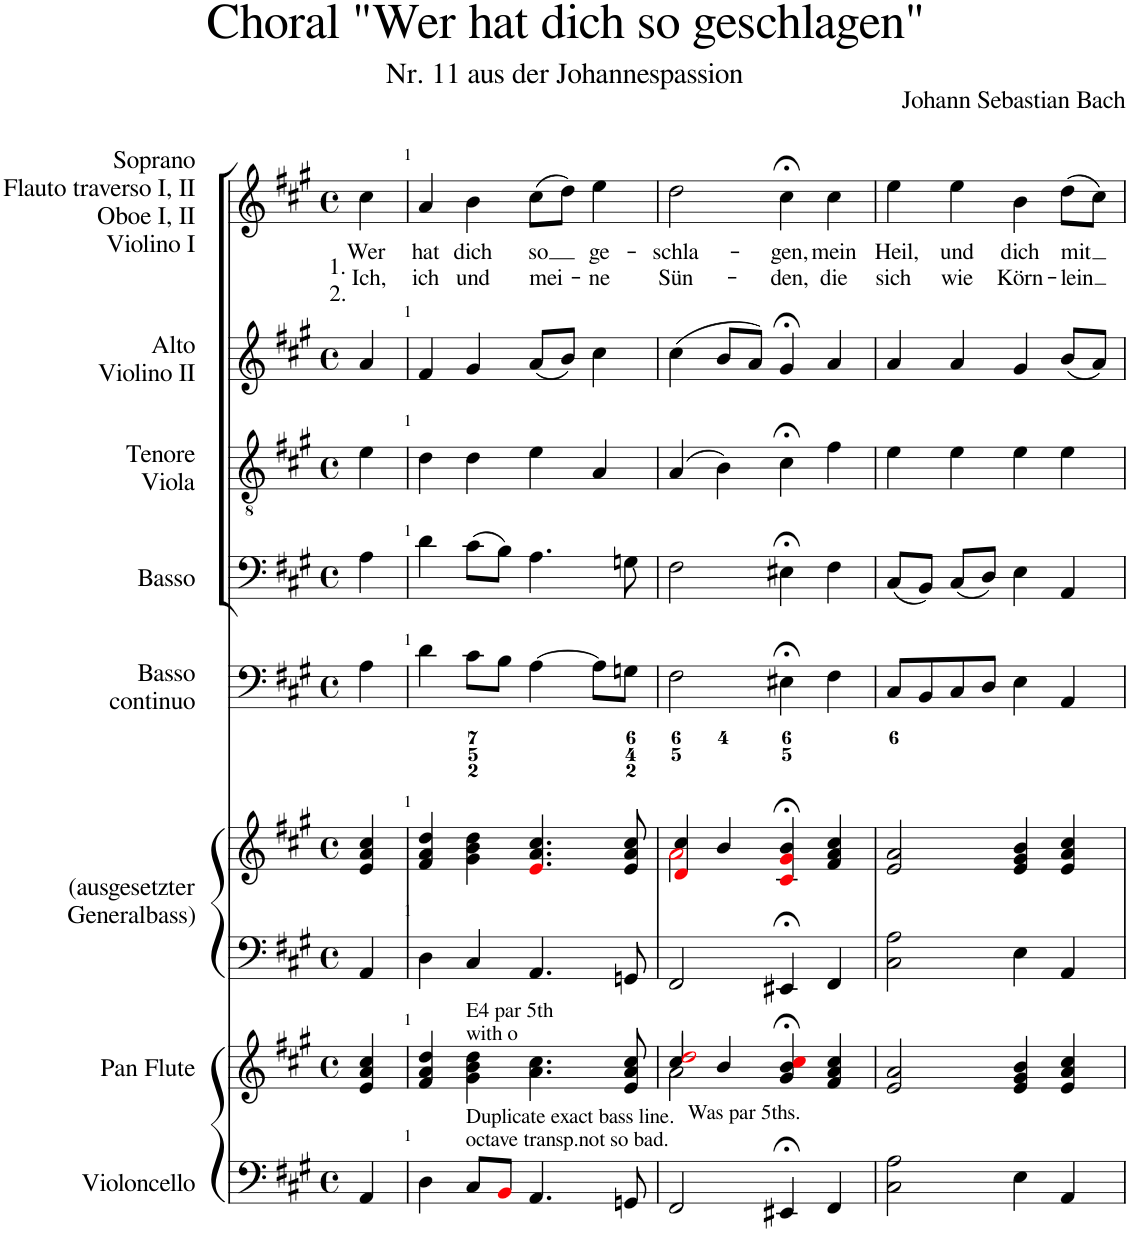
**kern	**kern	**kern	**kern	**kern	**kern	**kern	**kern	**kern	**text	**text
*part8	*part7	*part6	*part6	*part5	*part4	*part3	*part2	*part1	*part1	*part1
*staff9	*staff8	*staff7	*staff6	*staff5	*staff4	*staff3	*staff2	*staff1	*staff1	*staff1
*I"Violoncello	*I"Pan Flute	*I"(ausgesetzter Generalbass)	*	*I"Basso continuo	*I"Basso	*I"Tenore Viola	*I"Alto Violino II	*I"Soprano Flauto traverso I, II Oboe I, II Violino I	*	*
*I'Vc.	*I'Pn. Fl.	*	*	*	*	*I'Vla	*I'Vln	*I'Vln	*	*
*clefF4	*clefG2	*clefF4	*clefG2	*clefF4	*clefF4	*clefGv2	*clefG2	*clefG2	*	*
*k[f#c#g#]	*k[f#c#g#]	*k[f#c#g#]	*k[f#c#g#]	*k[f#c#g#]	*k[f#c#g#]	*k[f#c#g#]	*k[f#c#g#]	*k[f#c#g#]	*	*
*M4/4	*M4/4	*M4/4	*M4/4	*M4/4	*M4/4	*M4/4	*M4/4	*M4/4	*	*
*met(c)	*met(c)	*met(c)	*met(c)	*met(c)	*met(c)	*met(c)	*met(c)	*met(c)	*	*
=	=	=	=	=	=	=	=	=	=	=
!	!	!	!	!	!	!	!LO:TX:a:t=2.	!	!	!
!	!	!	!	!	!	!	!LO:TX:a:t=1.	!	!	!
!	!	!	!	!	!	!	!	!	!LO:LY:b	!LO:LY:b
4AA/	4e/ 4a/ 4cc#/	4AA/	4e/ 4a/ 4cc#/	4A\	4A\	4e\	4a/	4cc#\	Wer	Ich,
=1	=1	=1	=1	=1	=1	=1	=1	=1	=1	=1
!	!	!	!	!	!	!	!	!	!LO:LY:b	!LO:LY:b
4D\	4f#/ 4a/ 4dd/	4D\	4f#/ 4a/ 4dd/	4d\	4d\	4d\	4f#/	4a/	hat	ich
!	!LO:TX:a:t=E4 par 5th	!	!	!	!	!	!	!	!	!
!	!LO:TX:a:t=with o	!	!	!	!	!	!	!	!	!
!LO:TX:a:t=Duplicate exact bass line.	!	!	!	!	!	!	!	!	!	!
!LO:TX:a:t=octave transp.not so bad.	!	!	!	!	!	!	!	!	!	!
!	!	!	!	!	!	!	!	!	!LO:LY:b	!LO:LY:b
8C#/L	4g#\ 4b\ 4dd\	4C#/	4g#\ 4b\ 4dd\	8c#\L	(8c#\L	4d\	4g#/	4b\	dich	und
8BBi/J	.	.	.	8B\J	8B\J)	.	.	.	.	.
!	!	!	!	!	!	!	!	!	!LO:LY:b	!LO:LY:b
4.AA/	4.a\ 4.cc#\	4.AA/	4.ei/ 4.a/ 4.cc#/	[4A\	4.A\	4e\	(8a/L	(8cc#\L	so	mei-
.	.	.	.	.	.	.	8b/J)	8dd\J)	.	.
!	!	!	!	!	!	!	!	!	!LO:LY:b	!LO:LY:b
.	.	.	.	8A\L]	.	4A/	4cc#\	4ee\	ge-	-ne
8GGn/	8e/ 8a/ 8cc#/	8GGn/	8e/ 8a/ 8cc#/	8Gn\J	8Gn\	.	.	.	.	.
=2	=2	=2	=2	=2	=2	=2	=2	=2	=2	=2
*	*^	*	*^	*^	*	*	*	*	*	*
*	*	*^	*	*	*	*	*	*	*	*	*	*	*
!	!LO:TX:a:t=Was par 5ths.	!	!	!	!	!	!	!	!	!	!	!	!	!
!	!	!	!	!	!	!	!	!	!	!	!	!	!LO:LY:b	!LO:LY:b
2FF#/	4cc#/	2a\	2ddi/	2FF#/	4di/ 4cc#/	2ai\	2F#\	4ryy	2F#\	(4A/	(4cc#\	2dd\	-schla-	Sün-
.	4b/	.	.	.	4b/	.	.	4F#	.	4B\)	8b/L	.	.	.
.	.	.	.	.	.	.	.	.	.	.	8a/J)	.	.	.
!	!	!	!	!	!	!	!	!	!	!	!	!	!LO:LY:b	!LO:LY:b
4EE#X;</	4g#/;< 4b/;< 4cc#i/;<	2ryy	2ryy	4EE#X;</	4c#i/;< 4g#i/;< 4b/;<	2ryy	4E#X;<\	4ryy	4E#X;<\	4c#;<\	4g#;</	4cc#;<,\	-gen,	-den,
!	!	!	!	!	!	!	!	!	!	!	!	!	!LO:LY:b	!LO:LY:b
4FF#/	4f#/ 4a/ 4cc#/	.	.	4FF#/	4f#/ 4a/ 4cc#/	.	4F#\	4ryy	4F#\	4f#\	4a/	4cc#\	mein	die
*	*v	*v	*v	*	*v	*v	*	*	*	*	*	*	*	*
=3	=3	=3	=3	=3	=3	=3	=3	=3	=3	=3	=3
!	!	!	!	!	!	!	!	!	!	!LO:LY:b	!LO:LY:b
*	*	*	*	*v	*v	*	*	*	*	*	*
2C#\ 2A\	2e/ 2a/	2C#\ 2A\	2e/ 2a/	8C#/L	(8C#/L	4e\	4a/	4ee\	Heil,	sich
.	.	.	.	8BB/	8BB/J)	.	.	.	.	.
!	!	!	!	!	!	!	!	!	!LO:LY:b	!LO:LY:b
.	.	.	.	8C#/	(8C#/L	4e\	4a/	4ee\	und	wie
.	.	.	.	8D/J	8D/J)	.	.	.	.	.
!	!	!	!	!	!	!	!	!	!LO:LY:b	!LO:LY:b
4E\	4e/ 4g#/ 4b/	4E\	4e/ 4g#/ 4b/	4E\	4E\	4e\	4g#/	4b\	dich	Körn-
!	!	!	!	!	!	!	!	!	!LO:LY:b	!LO:LY:b
4AA/	4e/ 4a/ 4cc#/	4AA/	4e/ 4a/ 4cc#/	4AA/	4AA/	4e\	(8b/L	(8dd\L	mit	-lein
.	.	.	.	.	.	.	8a/J)	8cc#\J)	.	.
=	=	=	=	=	=	=	=	=	=	=
*-	*-	*-	*-	*-	*-	*-	*-	*-	*-	*-
